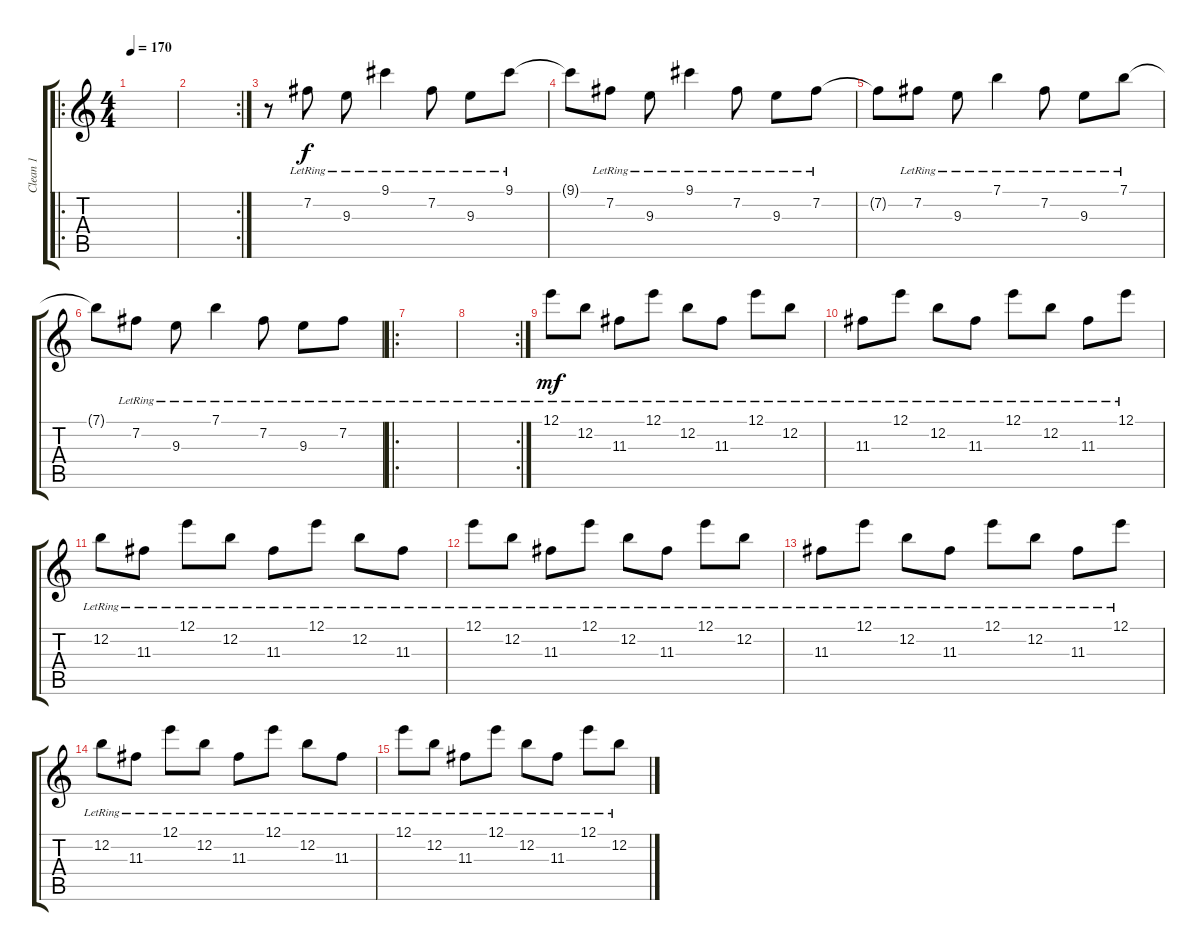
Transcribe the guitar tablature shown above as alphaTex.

\track ("Clean 1" "Clean 1") {instrument electricguitarclean}
\staff {score tabs}
\tuning (E4 B3 G3 D3 A2 D2) {hide}
\ro
\ts (4 4)
\tempo 170
\clef g2
\ks c
|
\rc 2
|
r.8 7.2{lr}.8 9.3{lr}.8 9.1{lr}.4 7.2{lr}.8 9.3{lr}.8 9.1{lr}.8 |
9.1{t}.8 7.2{lr}.8 9.3{lr}.8 9.1{lr}.4 7.2{lr}.8 9.3{lr}.8 7.2{lr}.8 |
7.2{t}.8 7.2{lr}.8 9.3{lr}.8 7.1{lr}.4 7.2{lr}.8 9.3{lr}.8 7.1{lr}.8 |
7.1{t}.8 7.2{lr}.8 9.3{lr}.8 7.1{lr}.4 7.2{lr}.8 9.3{lr}.8 7.2{lr}.8 |
\ro
|
\rc 2
|
12.1{lr}.8{dy mf} 12.2{lr}.8 11.3{lr}.8 12.1{lr}.8 12.2{lr}.8 11.3{lr}.8 12.1{lr}.8 12.2{lr}.8 |
11.3{lr}.8 12.1{lr}.8 12.2{lr}.8 11.3{lr}.8 12.1{lr}.8 12.2{lr}.8 11.3{lr}.8 12.1{lr}.8 |
12.2{lr}.8 11.3{lr}.8 12.1{lr}.8 12.2{lr}.8 11.3{lr}.8 12.1{lr}.8 12.2{lr}.8 11.3{lr}.8 |
12.1{lr}.8 12.2{lr}.8 11.3{lr}.8 12.1{lr}.8 12.2{lr}.8 11.3{lr}.8 12.1{lr}.8 12.2{lr}.8 |
11.3{lr}.8 12.1{lr}.8 12.2{lr}.8 11.3{lr}.8 12.1{lr}.8 12.2{lr}.8 11.3{lr}.8 12.1{lr}.8 |
12.2{lr}.8 11.3{lr}.8 12.1{lr}.8 12.2{lr}.8 11.3{lr}.8 12.1{lr}.8 12.2{lr}.8 11.3{lr}.8 |
12.1{lr}.8 12.2{lr}.8 11.3{lr}.8 12.1{lr}.8 12.2{lr}.8 11.3{lr}.8 12.1{lr}.8 12.2{lr}.8
